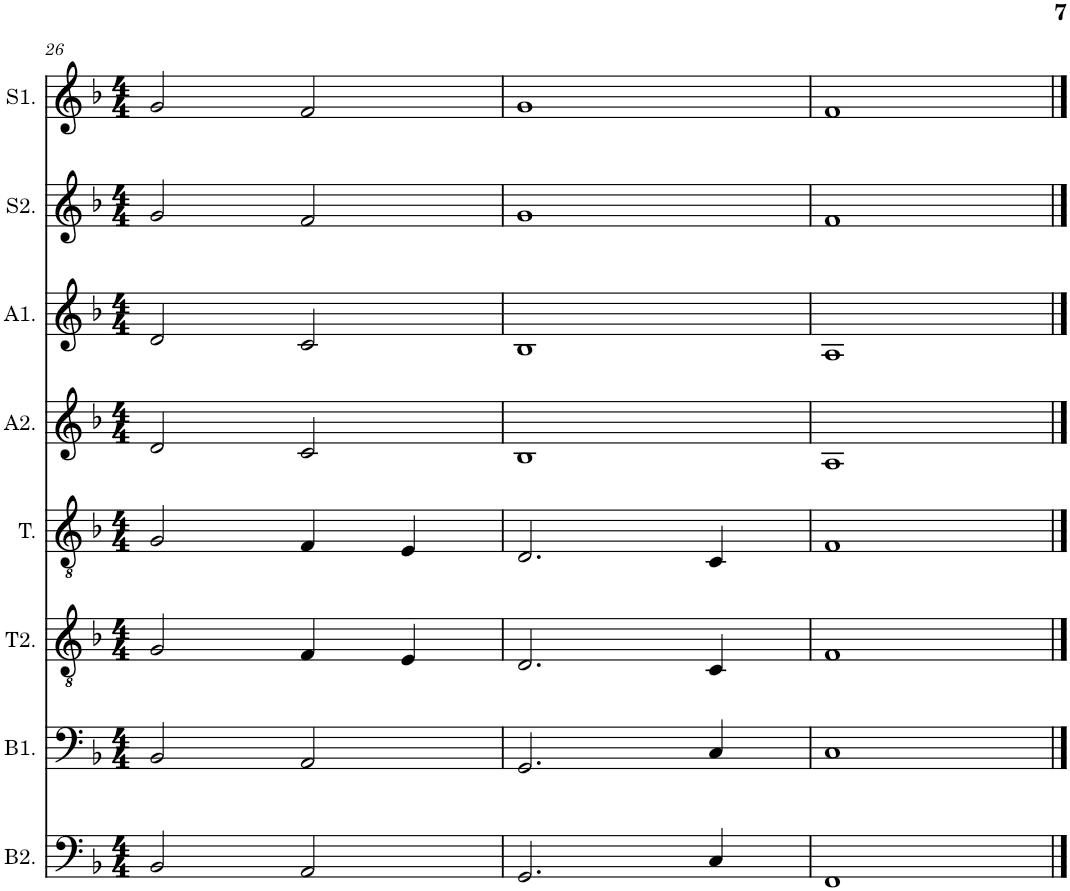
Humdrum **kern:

**kern	**kern	**kern	**kern	**kern	**kern	**kern	**kern
*part8	*part7	*part6	*part5	*part4	*part3	*part2	*part1
*staff8	*staff7	*staff6	*staff5	*staff4	*staff3	*staff2	*staff1
*I"Bass 2	*I"Bass 1	*I"Tenor 2	*I"Tenor 1	*I"Alto 2	*I"Alto 1	*I"Sop 2	*I"Sop 1
*I'B2.	*I'B1.	*I'T2.	*I'T.	*I'A2.	*I'A1.	*I'S2.	*I'S1.
!!LO:PB:g=z
*clefF4	*clefF4	*clefGv2	*clefGv2	*clefG2	*clefG2	*clefG2	*clefG2
*k[b-]	*k[b-]	*k[b-]	*k[b-]	*k[b-]	*k[b-]	*k[b-]	*k[b-]
*M4/4	*M4/4	*M4/4	*M4/4	*M4/4	*M4/4	*M4/4	*M4/4
=26	=26	=26	=26	=26	=26	=26	=26
2BB-/	2BB-/	2G/	2G/	2d/	2d/	2g/	2g/
2AA/	2AA/	4F/	4F/	2c/	2c/	2f/	2f/
.	.	4E/	4E/	.	.	.	.
=27	=27	=27	=27	=27	=27	=27	=27
2.GG/	2.GG/	2.D/	2.D/	1B-	1B-	1g	1g
4C/	4C/	4C/	4C/	.	.	.	.
=28	=28	=28	=28	=28	=28	=28	=28
1FF	1C	1F	1F	1A	1A	1f	1f
==	==	==	==	==	==	==	==
*-	*-	*-	*-	*-	*-	*-	*-
